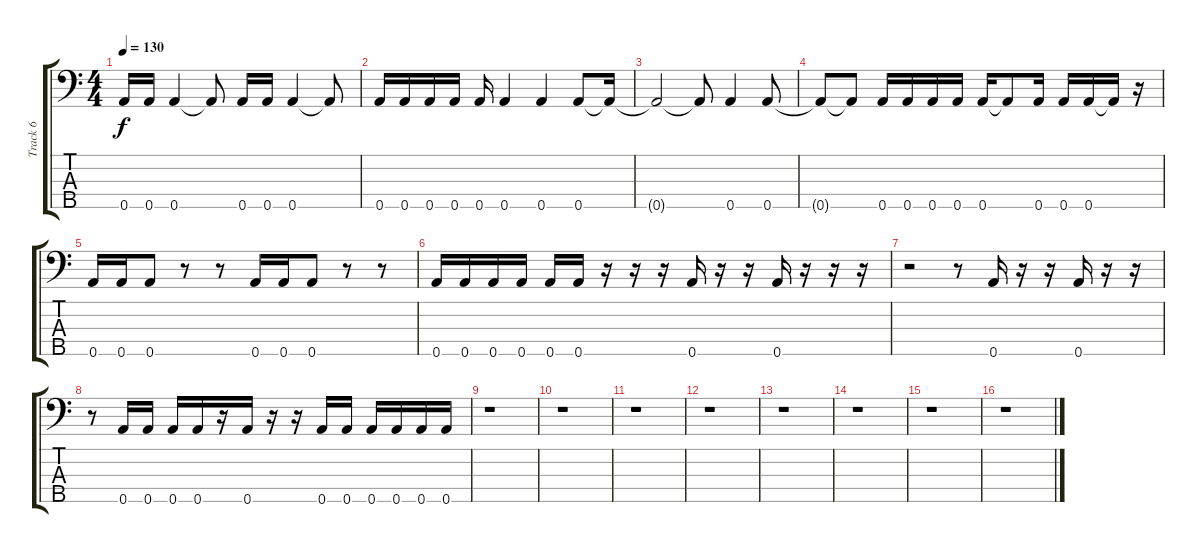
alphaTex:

\track ("Track 6" "Track 6") {instrument electricbasspick}
\staff {score tabs}
\tuning (Gb1 D2 A2 E2 A1) {hide}
\ts (4 4)
\tempo 130
\clef f4
\ks c
0.5.16{dy f} 0.5.16 0.5.4 0.5{t}.8 0.5.16 0.5.16 0.5.4 0.5{t}.8 |
0.5.16 0.5.16 0.5.16 0.5.16 0.5.16 0.5.4 0.5.4 0.5.8 0.5{t}.16 |
0.5{t}.2 0.5{t}.8 0.5.4 0.5.8 |
0.5{t}.8 0.5{t}.8 0.5.16 0.5.16 0.5.16 0.5.16 0.5.16 0.5{t}.8 0.5.16 0.5.16 0.5.16 0.5{t}.16 r.16 |
0.5.16 0.5.16 0.5.8 r.8 r.8 0.5.16 0.5.16 0.5.8 r.8 r.8 |
0.5.16 0.5.16 0.5.16 0.5.16 0.5.16 0.5.16 r.16 r.16 r.16 0.5.16 r.16 r.16 0.5.16 r.16 r.16 r.16 |
r.2 r.8 0.5.16 r.16 r.16 0.5.16 r.16 r.16 |
r.8 0.5.16 0.5.16 0.5.16 0.5.16 r.16 0.5.16 r.16 r.16 0.5.16 0.5.16 0.5.16 0.5.16 0.5.16 0.5.16 |
r.1 |
r.1 |
r.1 |
r.1 |
r.1 |
r.1 |
r.1 |
r.1
